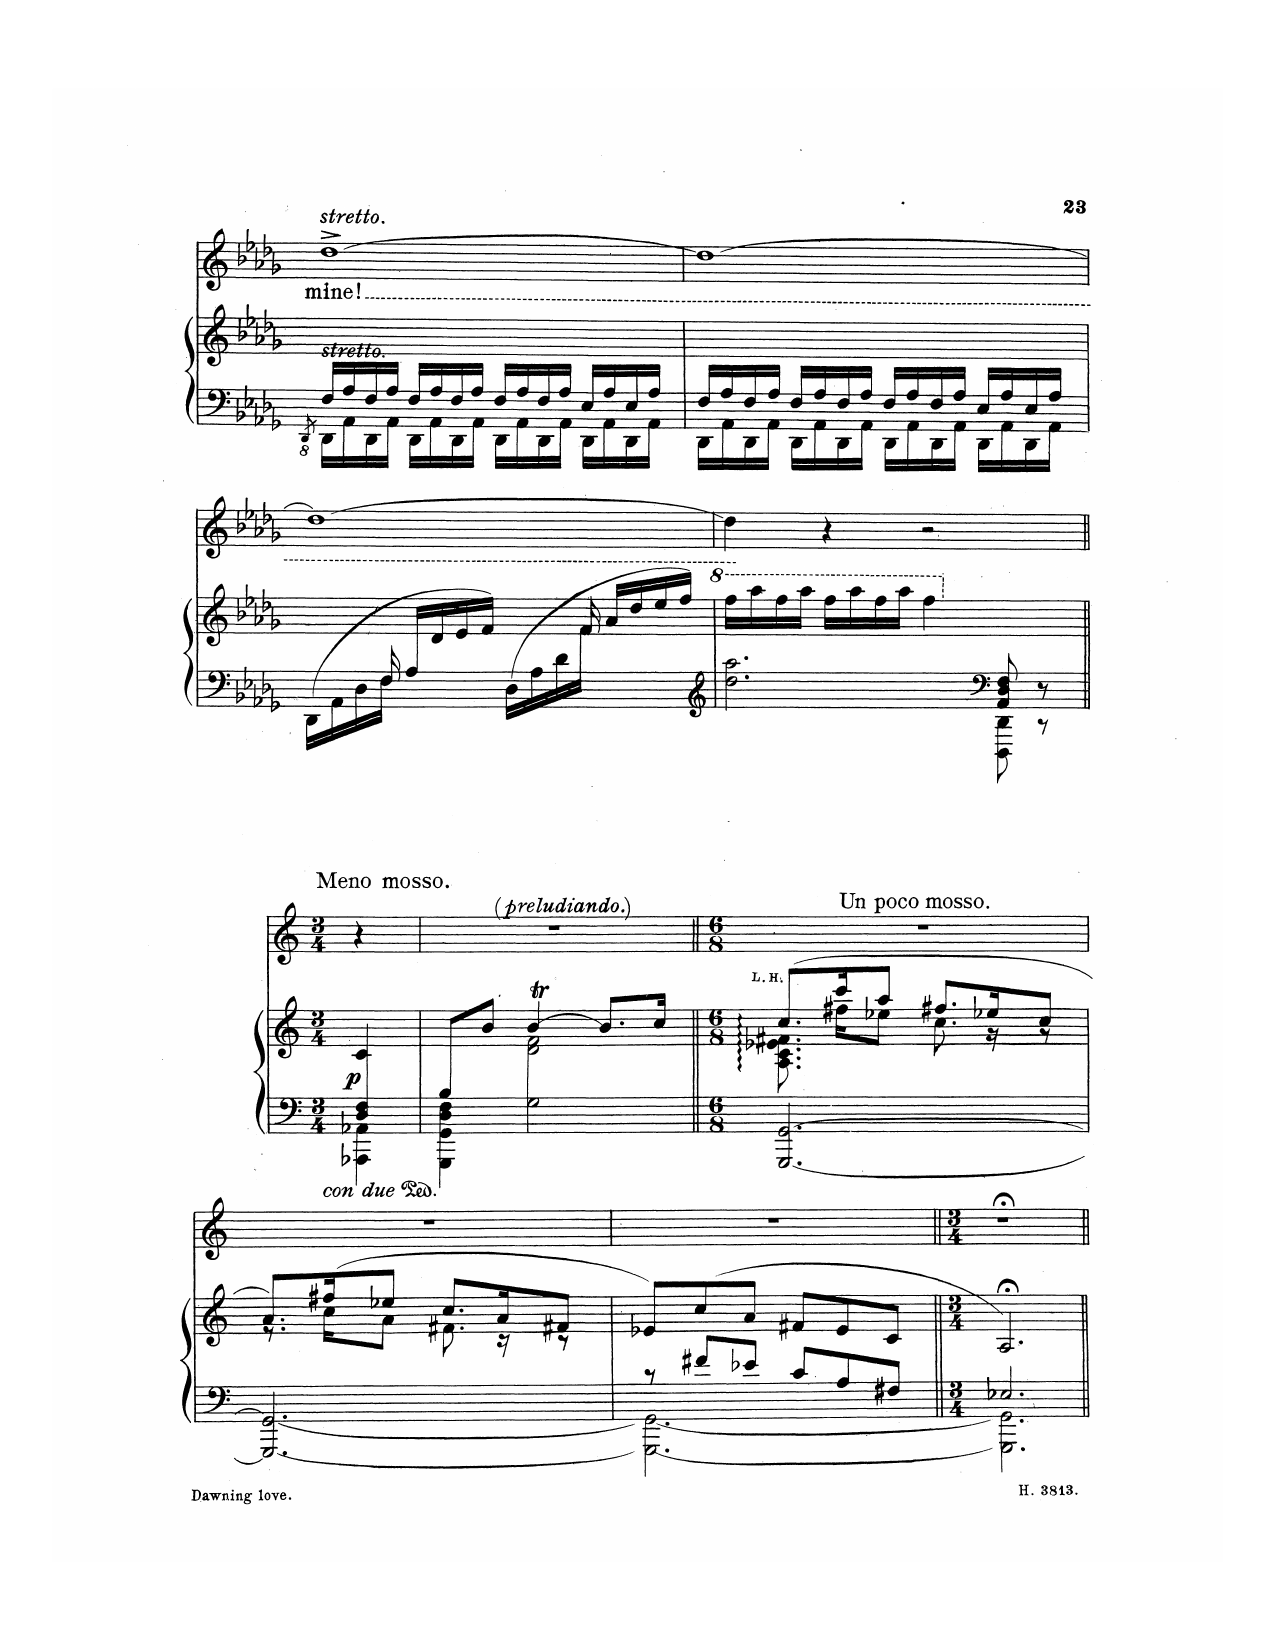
**kern	**kern	**dynam	**kern	**text	**kern
*part3	*part3	*part3	*part2	*part2	*part1
*staff4	*staff3	*staff3/4	*staff2	*staff2	*staff1
*I"Piano	*	*	*I"Baritone	*	*I"Voice
*I'Pno	*	*	*	*	*
*clefF4	*clefG2	*	*clefGv2	*	*clefG2
*k[b-e-a-d-g-]	*k[b-e-a-d-g-]	*	*k[b-e-a-d-g-]	*	*k[b-e-a-d-g-]
*M4/4	*M4/4	*	*M4/4	*	*M4/4
*met(c)	*met(c)	*	*met(c)	*	*met(c)
=56	=56	=56	=56	=56	=56
*^	*	*	*	*	*
.	8qDDD-/	.	.	.	.	.
!	!	!	!	!LO:TX:i:t=stretto	!	!
!LO:TX:i:t=stretto	!	!	!	!	!	!
16F/LL	16DD-\LL	1ryy	.	[1d-^	mine!	1r
16A-/	16AA-\	.	.	.	.	.
16F/	16DD-\	.	.	.	.	.
16A-/JJ	16AA-\JJ	.	.	.	.	.
16F/LL	16DD-\LL	.	.	.	.	.
16A-/	16AA-\	.	.	.	.	.
16F/	16DD-\	.	.	.	.	.
16A-/JJ	16AA-\JJ	.	.	.	.	.
16F/LL	16DD-\LL	.	.	.	.	.
16A-/	16AA-\	.	.	.	.	.
16F/	16DD-\	.	.	.	.	.
16A-/JJ	16AA-\JJ	.	.	.	.	.
16F/LL	16DD-\LL	.	.	.	.	.
16A-/	16AA-\	.	.	.	.	.
16F/	16DD-\	.	.	.	.	.
16A-/JJ	16AA-\JJ	.	.	.	.	.
=57	=57	=57	=57	=57	=57	=57
16F/LL	16DD-\LL	1ryy	.	1d-_	.	1r
16A-/	16AA-\	.	.	.	.	.
16F/	16DD-\	.	.	.	.	.
16A-/JJ	16AA-\JJ	.	.	.	.	.
16F/LL	16DD-\LL	.	.	.	.	.
16A-/	16AA-\	.	.	.	.	.
16F/	16DD-\	.	.	.	.	.
16A-/JJ	16AA-\JJ	.	.	.	.	.
16F/LL	16DD-\LL	.	.	.	.	.
16A-/	16AA-\	.	.	.	.	.
16F/	16DD-\	.	.	.	.	.
16A-/JJ	16AA-\JJ	.	.	.	.	.
16E-/LL	16DD-\LL	.	.	.	.	.
16A-/	16AA-\	.	.	.	.	.
16E-/	16DD-\	.	.	.	.	.
16A-/JJ	16AA-\JJ	.	.	.	.	.
=58	=58	=58	=58	=58	=58	=58
*	*	*^	*	*	*	*
*	*	*	*^	*	*	*	*
8.ryy	(16DD-\LL	8ryy	2ryy	8.ryy	.	1d-_	.	1r
.	16AA-\	.	.	.	.	.	.	.
.	16D-\	16ryy	.	.	.	.	.	.
*	*	*	*v	*v	*	*	*	*
16F/	16F\JJ	8ryy	.	.	.	.	.
16A-/LL	4ryy	.	.	.	.	.	.
2ryy	.	16d-/	.	.	.	.	.
.	.	16e-/	.	.	.	.	.
.	.	16f/JJ	.	.	.	.	.
.	16D-\LL	8ryy	2ryy	.	.	.	.
.	16A-\	.	.	.	.	.	.
.	16d-\	16ryy	.	.	.	.	.
*	*	*	*^	*	*	*	*
.	16ryy	16f/	.	16f\JJ	.	.	.	.
.	4r	16a-/LL	.	4ryy	.	.	.	.
8.ryy	.	16dd-/	.	.	.	.	.	.
.	.	16ee-/	.	.	.	.	.	.
.	.	(16ff/JJ	.	.	.	.	.	.
*	*	*v	*v	*v	*	*	*	*
=59	=59	=59	=59	=59	=59	=59
*clefG2	*	*	*	*	*	*
2.ryy	2.dd-\ 2.aa-\	16fff\LL	.	4d-\]	.	1r
.	.	16aaa-\	.	.	.	.
.	.	16fff\	.	.	.	.
.	.	16aaa-\JJ	.	.	.	.
.	.	16fff\LL	.	4r	.	.
.	.	16aaa-\	.	.	.	.
.	.	16fff\	.	.	.	.
.	.	16aaa-\JJ	.	.	.	.
.	.	4fff\	.	2r	.	.
*clefF4	*	*	*	*	*	*
8AA-/ 8D-/ 8F/	8DDD-\ 8DD-\	8ryy	.	.	.	.
8ryy	8r	8r	.	.	.	.
=1||	=1||	=1||	=1||	=1||	=1||	=1||
*	*	*	*	*	*	*stria5
*M3/4	*	*M3/4	*	*M3/4	*	*M3/4
!	!	!	!	!	!	!LO:TX:a:B:t=Meno mosso
!	!	!	!LO:DY:b	!	!	!
4D-\ 4F\	4AAA-X\ 4AA-X\	4c/	p	4r	.	4r
=2	=2	=2	=2	=2	=2	=2
*	*	*^	*	*	*	*
!	!	!	!	!	!LO:TX:i:t=(preludiando)	!	!
8B-/L	4GGG-\ 4GG-\ 4D-\ 4F\	8ryy	4ryy	.	2.r	.	2.r
2ryy	.	8b-/J	.	.	.	.	.
.	2G-\	[4b-T/	2d-\ 2f\	.	.	.	.
.	.	8.b-/L]	.	.	.	.	.
8ryy	.	.	.	.	.	.	.
.	.	16cc/Jk	.	.	.	.	.
*v	*v	*	*	*	*	*	*
=3	=3	=3	=3	=3	=3	=3
*M6/8	*M6/8	*	*	*M6/8	*	*M6/8
!	!	!	!	!	!	!LO:TX:a:B:t=Un poco mosso
!	!LO:TX:a:t=L.H.	!	!	!	!	!
[2.GGG-/ [2.GG-/	8.cc/L	8.A-\: 8.c\: 8.e-X\: 8.f#X\:	.	2.r	.	2.r
.	16ccc/K	16ff#X\KL	.	.	.	.
.	8aa-/J	8ee-X\J	.	.	.	.
.	8.ff#X/L	8.cc\	.	.	.	.
.	16ee-X/K	16r	.	.	.	.
.	8cc/J	8r	.	.	.	.
=4	=4	=4	=4	=4	=4	=4
2.GGG-/_ 2.GG-/_	8.a-/L)	8.r	.	2.r	.	2.r
.	(16ff#X/K	16cc\KL	.	.	.	.
.	8ee-X/J	8a-\J	.	.	.	.
.	8.cc/L	8.f#X\	.	.	.	.
.	16a-/K	16r	.	.	.	.
.	8f#X/J	8r	.	.	.	.
=5	=5	=5	=5	=5	=5	=5
*^	*	*	*	*	*	*
8ryy	2.GGG-\_ 2.GG-\_	8e-X/L)	8r	.	2.r	.	2.r
8f#X/L	.	(8cc/	2ryy	.	.	.	.
8e-X/J	.	8a-/J	.	.	.	.	.
8c/L	.	8f#X/L	.	.	.	.	.
8A-/	.	8e-/	.	.	.	.	.
8F#X/J	.	8c/J	8ryy	.	.	.	.
*	*	*v	*v	*	*	*	*
=6||	=6||	=6||	=6||	=6||	=6||	=6||
*M3/4	*	*M3/4	*	*M3/4	*	*M3/4
2.E-X\	2.GGG-\] 2.GG-\]	2.A-/)	.	2.r	.	2.r
*v	*v	*	*	*	*	*
==	==	==	==	==	==
*-	*-	*-	*-	*-	*-
